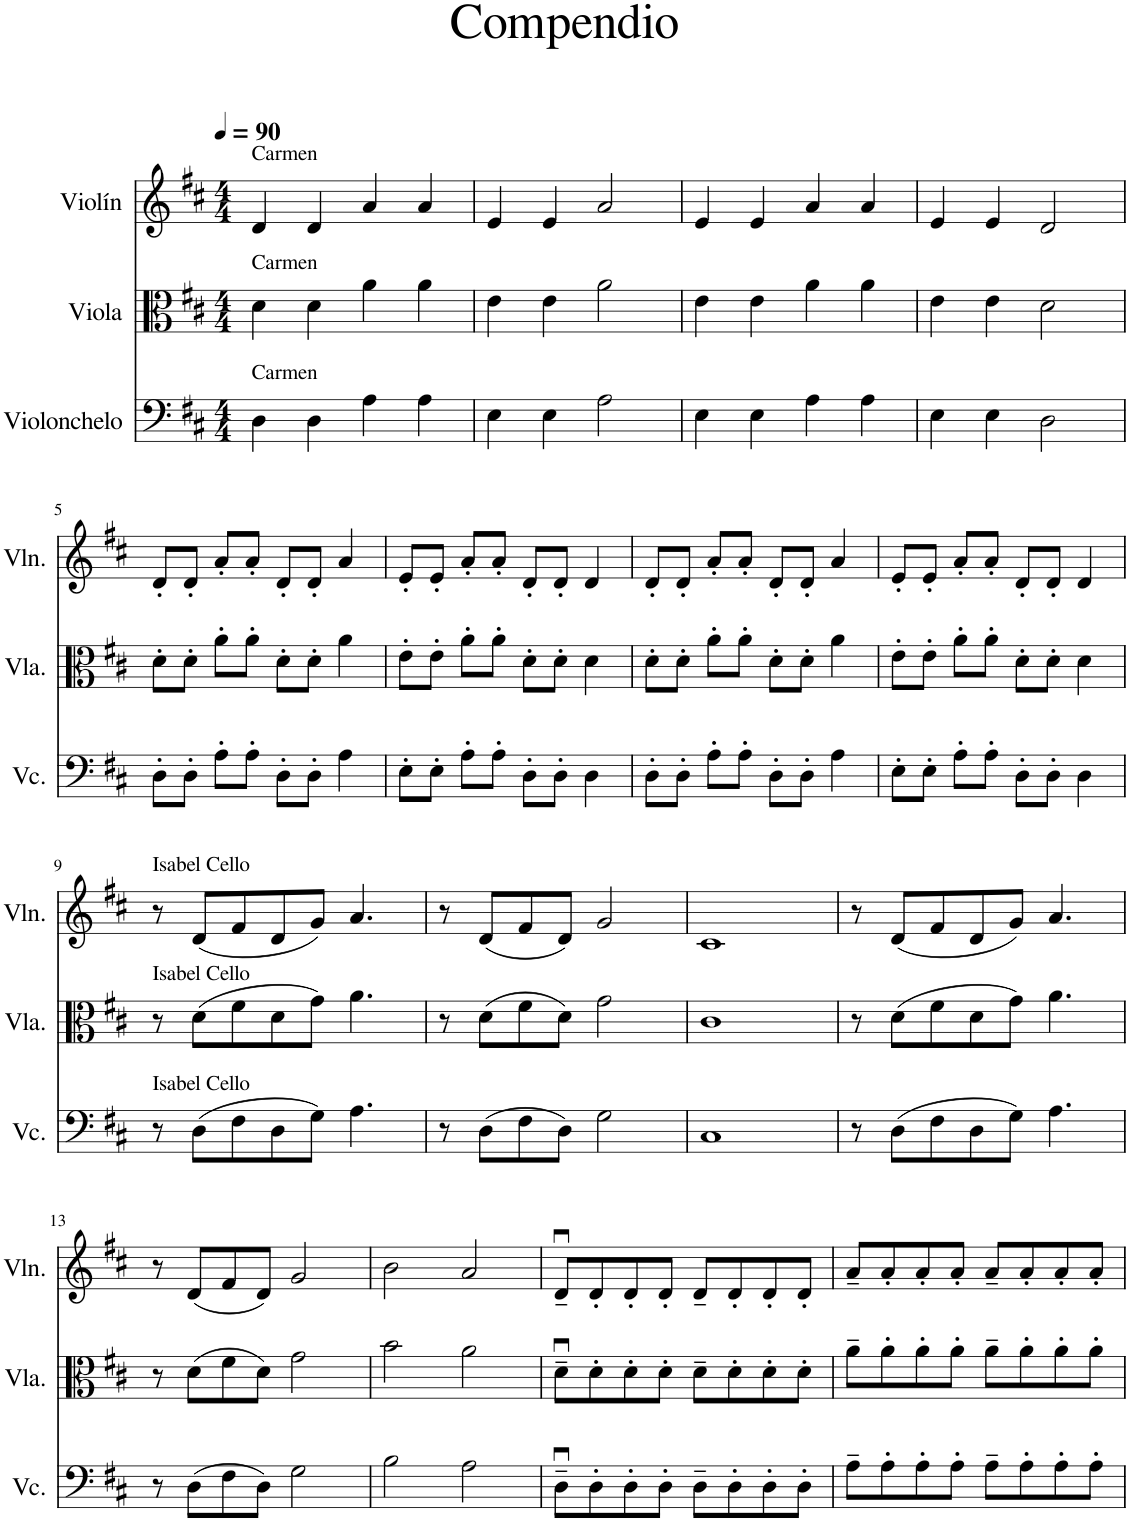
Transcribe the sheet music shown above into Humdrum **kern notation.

**kern	**kern	**kern
*part3	*part2	*part1
*staff3	*staff2	*staff1
*I"Violonchelo	*I"Viola	*I"Violín
*I'Vc.	*I'Vla.	*I'Vln.
*clefF4	*clefC3	*clefG2
*k[f#c#]	*k[f#c#]	*k[f#c#]
*M4/4	*M4/4	*M4/4
*MM90	*MM90	*MM90
=1	=1	=1
!	!	!LO:TX:a:t=Carmen
!	!LO:TX:a:t=Carmen	!
!LO:TX:a:t=Carmen	!	!
4D\	4d\	4d/
4D\	4d\	4d/
4A\	4a\	4a/
4A\	4a\	4a/
=2	=2	=2
4E\	4e\	4e/
4E\	4e\	4e/
2A\	2a\	2a/
=3	=3	=3
4E\	4e\	4e/
4E\	4e\	4e/
4A\	4a\	4a/
4A\	4a\	4a/
=4	=4	=4
4E\	4e\	4e/
4E\	4e\	4e/
2D\	2d\	2d/
!!LO:LB:g=z
=5	=5	=5
8D'\L	8d'\L	8d'/L
8D'\J	8d'\J	8d'/J
8A'\L	8a'\L	8a'/L
8A'\J	8a'\J	8a'/J
8D'\L	8d'\L	8d'/L
8D'\J	8d'\J	8d'/J
4A\	4a\	4a/
=6	=6	=6
8E'\L	8e'\L	8e'/L
8E'\J	8e'\J	8e'/J
8A'\L	8a'\L	8a'/L
8A'\J	8a'\J	8a'/J
8D'\L	8d'\L	8d'/L
8D'\J	8d'\J	8d'/J
4D\	4d\	4d/
=7	=7	=7
8D'\L	8d'\L	8d'/L
8D'\J	8d'\J	8d'/J
8A'\L	8a'\L	8a'/L
8A'\J	8a'\J	8a'/J
8D'\L	8d'\L	8d'/L
8D'\J	8d'\J	8d'/J
4A\	4a\	4a/
=8	=8	=8
8E'\L	8e'\L	8e'/L
8E'\J	8e'\J	8e'/J
8A'\L	8a'\L	8a'/L
8A'\J	8a'\J	8a'/J
8D'\L	8d'\L	8d'/L
8D'\J	8d'\J	8d'/J
4D\	4d\	4d/
!!LO:LB:g=z
=9	=9	=9
!	!	!LO:TX:a:t=Isabel Cello
!	!LO:TX:a:t=Isabel Cello	!
!LO:TX:a:t=Isabel Cello	!	!
8r	8r	8r
(8D\L	(8d\L	(8d/L
8F#\	8f#\	8f#/
8D\	8d\	8d/
8G\J)	8g\J)	8g/J)
4.A\	4.a\	4.a/
=10	=10	=10
8r	8r	8r
(8D\L	(8d\L	(8d/L
8F#\	8f#\	8f#/
8D\J)	8d\J)	8d/J)
2G\	2g\	2g/
=11	=11	=11
1C#	1c#	1c#
=12	=12	=12
8r	8r	8r
(8D\L	(8d\L	(8d/L
8F#\	8f#\	8f#/
8D\	8d\	8d/
8G\J)	8g\J)	8g/J)
4.A\	4.a\	4.a/
!!LO:LB:g=z
=13	=13	=13
8r	8r	8r
(8D\L	(8d\L	(8d/L
8F#\	8f#\	8f#/
8D\J)	8d\J)	8d/J)
2G\	2g\	2g/
=14	=14	=14
2B\	2b\	2b\
2A\	2a\	2a/
=15	=15	=15
8Du~\L	8du~\L	8du~/L
8D'\	8d'\	8d'/
8D'\	8d'\	8d'/
8D'\J	8d'\J	8d'/J
8D~\L	8d~\L	8d~/L
8D'\	8d'\	8d'/
8D'\	8d'\	8d'/
8D'\J	8d'\J	8d'/J
=16	=16	=16
8A~\L	8a~\L	8a~/L
8A'\	8a'\	8a'/
8A'\	8a'\	8a'/
8A'\J	8a'\J	8a'/J
8A~\L	8a~\L	8a~/L
8A'\	8a'\	8a'/
8A'\	8a'\	8a'/
8A'\J	8a'\J	8a'/J
=	=	=
*-	*-	*-
